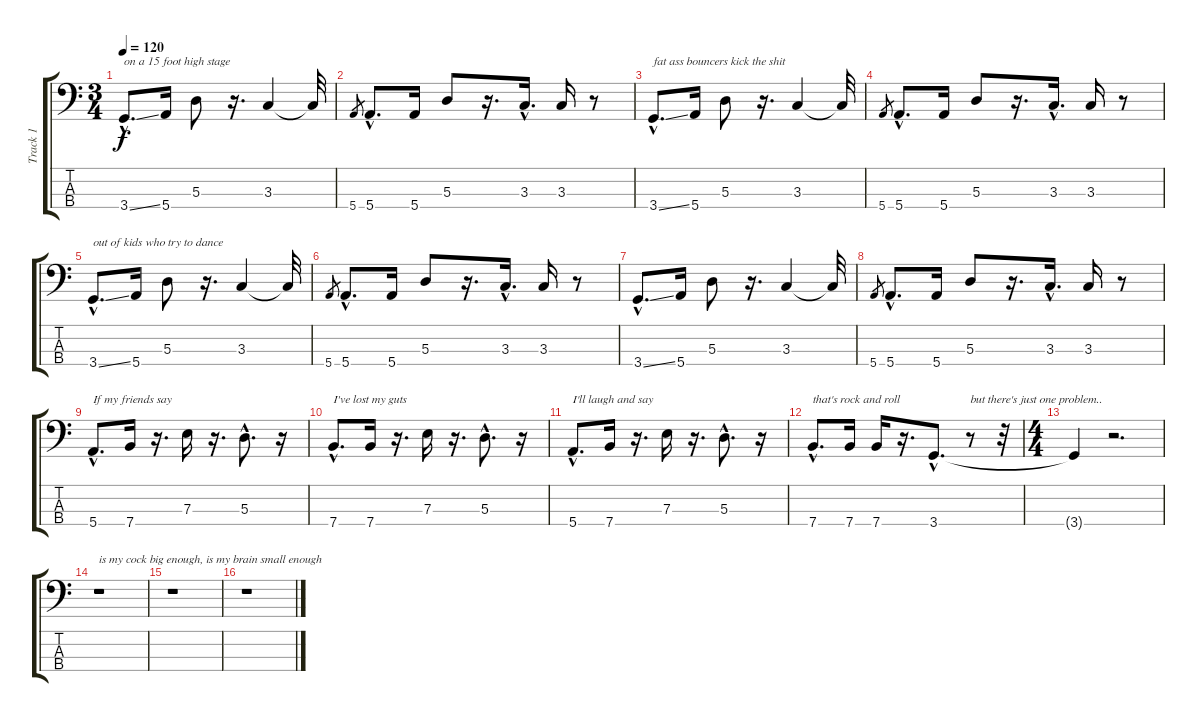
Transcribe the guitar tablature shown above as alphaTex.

\track ("Track 1" "Track 1") {instrument electricbassfinger}
\staff {score tabs}
\tuning (G2 D2 A1 E1) {hide}
\ts (3 4)
\tempo 120
\clef f4
\ks c
3.4{ss hac}.8{d txt "on a 15 foot high stage" dy f} 5.4.16 5.3.8 r.16{d} 3.3.4 3.3{t}.32 |
5.4.8{gr} 5.4{hac}.8{d} 5.4.16 5.3.8 r.16{d} 3.3{hac}.16{d} 3.3.16 r.8 |
3.4{ss hac}.8{d txt "fat ass bouncers kick the shit"} 5.4.16 5.3.8 r.16{d} 3.3.4 3.3{t}.32 |
5.4.8{gr} 5.4{hac}.8{d} 5.4.16 5.3.8 r.16{d} 3.3{hac}.16{d} 3.3.16 r.8 |
3.4{ss hac}.8{d txt "out of kids who try to dance"} 5.4.16 5.3.8 r.16{d} 3.3.4 3.3{t}.32 |
5.4.8{gr} 5.4{hac}.8{d} 5.4.16 5.3.8 r.16{d} 3.3{hac}.16{d} 3.3.16 r.8 |
3.4{ss hac}.8{d} 5.4.16 5.3.8 r.16{d} 3.3.4 3.3{t}.32 |
5.4.8{gr} 5.4{hac}.8{d} 5.4.16 5.3.8 r.16{d} 3.3{hac}.16{d} 3.3.16 r.8 |
5.4{hac}.8{d txt "If my friends say"} 7.4.16 r.16{d} 7.3.16 r.16{d} 5.3{hac}.8{d} r.16 |
7.4{hac}.8{d txt "I've lost my guts"} 7.4.16 r.16{d} 7.3.16 r.16{d} 5.3{hac}.8{d} r.16 |
5.4{hac}.8{d txt "I'll laugh and say"} 7.4.16 r.16{d} 7.3.16 r.16{d} 5.3{hac}.8{d} r.16 |
7.4{hac}.8{d txt "that's rock and roll"} 7.4.16 7.4.16 r.16{d} 3.4{hac}.8{d} r.8{txt "but there's just one problem.."} r.32 |
\ts (4 4)
3.4{t}.4 r.2{d} |
r.1{txt "is my cock big enough, is my brain small enough"} |
r.1 |
r.1
